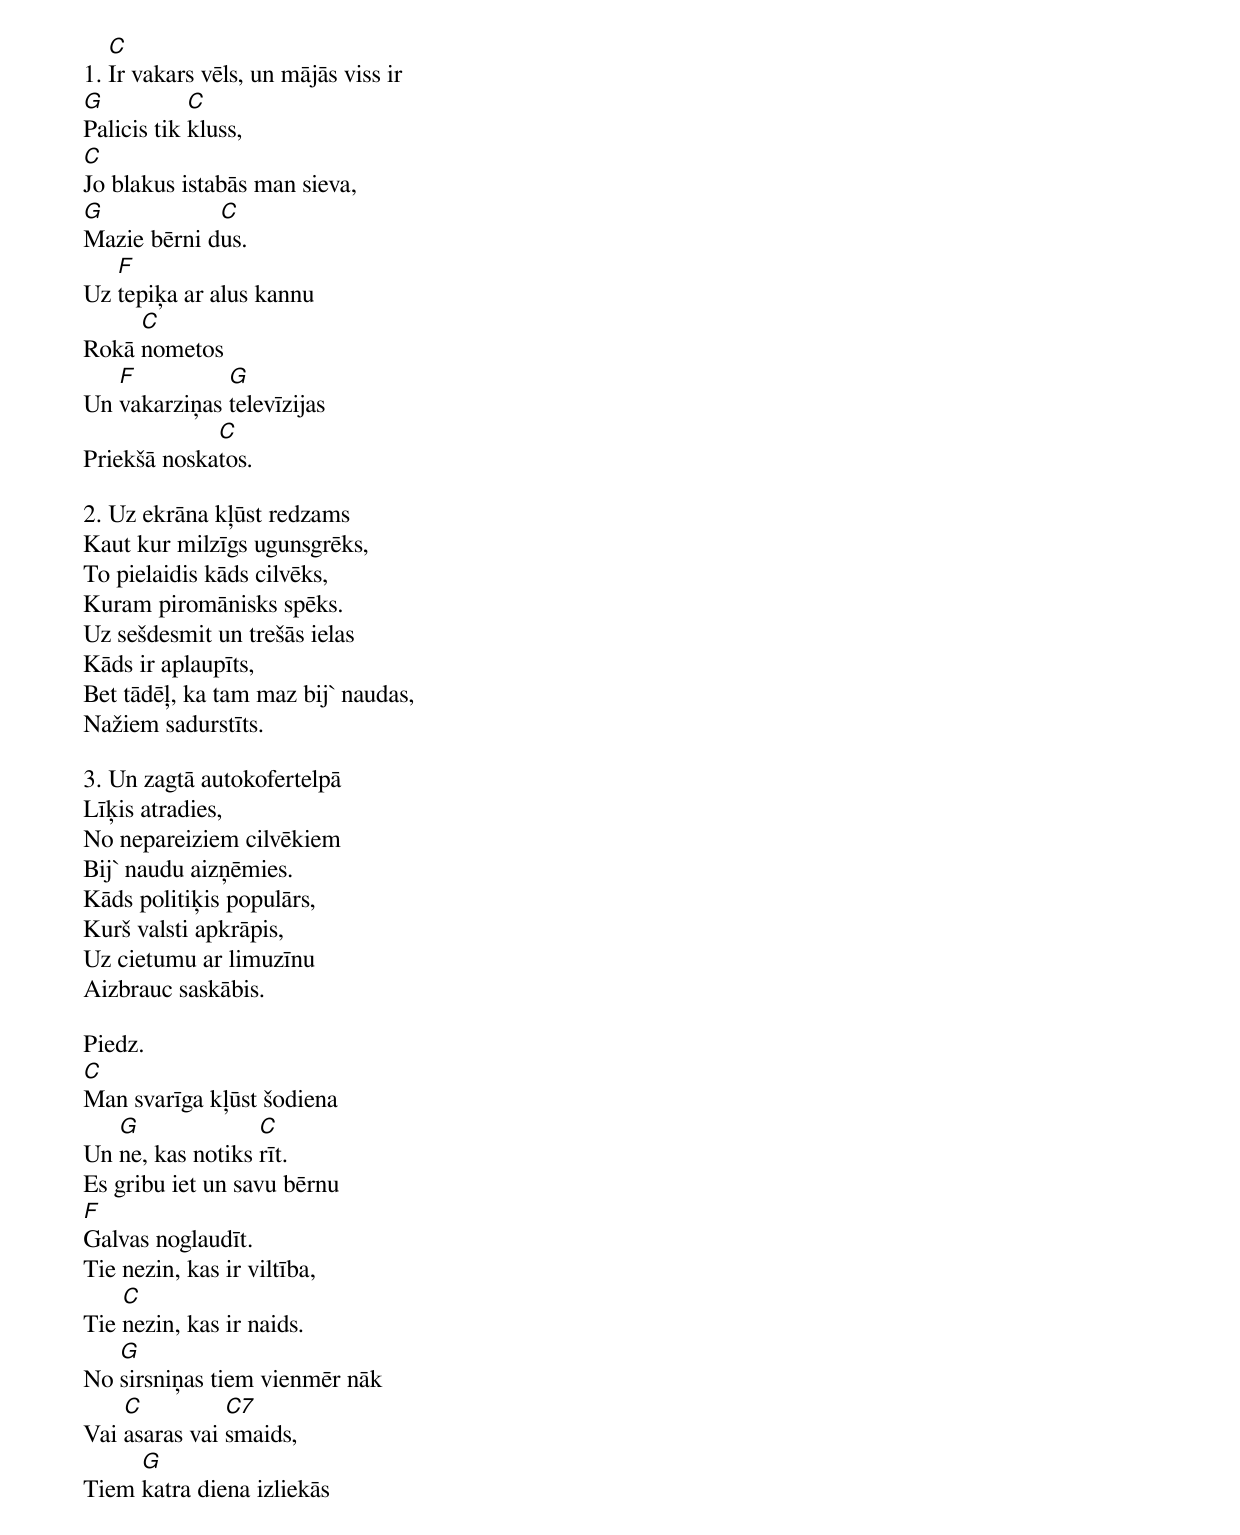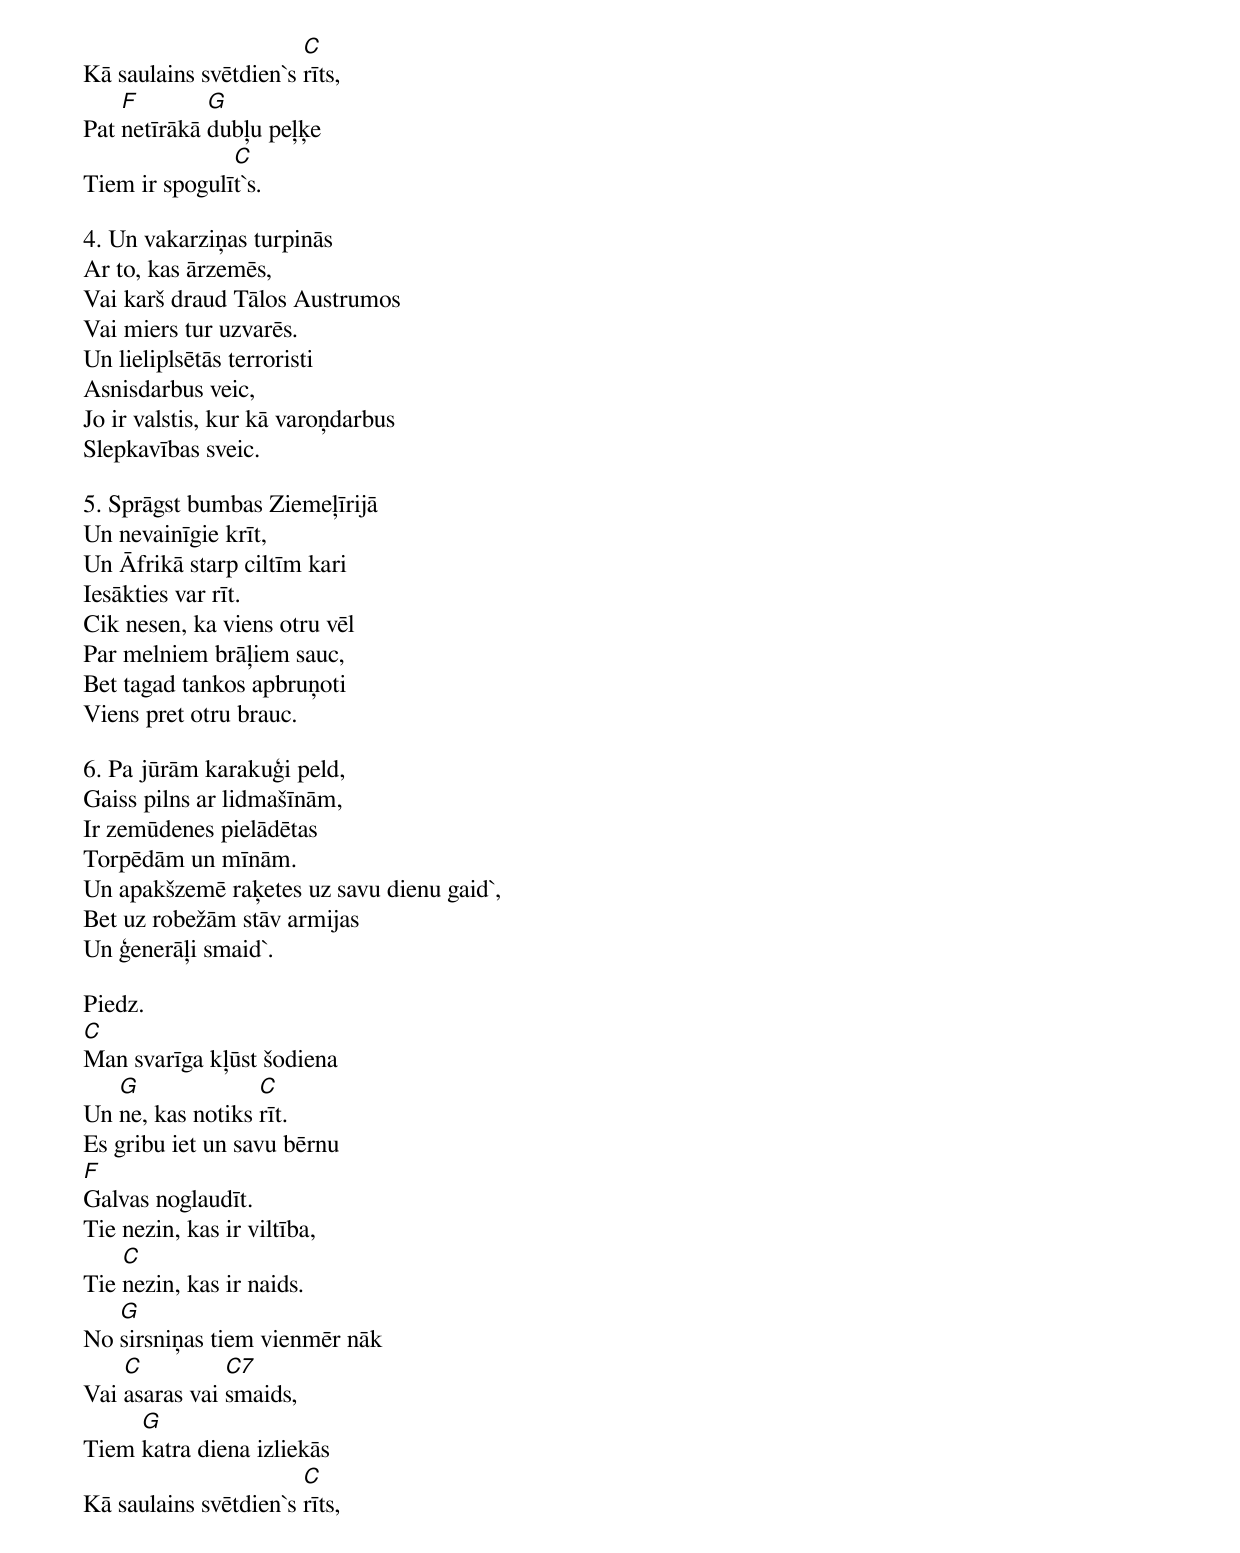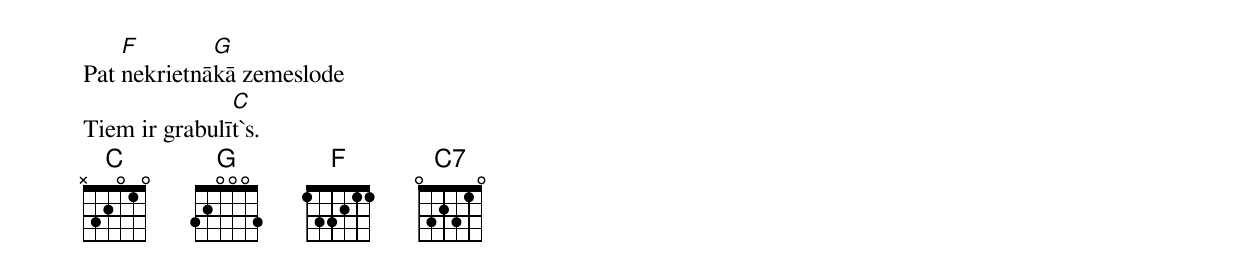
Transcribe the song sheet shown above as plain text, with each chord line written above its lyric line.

   C
1. Ir vakars vēls, un mājās viss ir
G           C
Palicis tik kluss,
C
Jo blakus istabās man sieva,
G            C
Mazie bērni dus.
   F
Uz tepiķa ar alus kannu
     C
Rokā nometos
   F          G
Un vakarziņas televīzijas
             C
Priekšā noskatos.

2. Uz ekrāna kļūst redzams
Kaut kur milzīgs ugunsgrēks,
To pielaidis kāds cilvēks,
Kuram piromānisks spēks.
Uz sešdesmit un trešās ielas
Kāds ir aplaupīts,
Bet tādēļ, ka tam maz bij` naudas,
Nažiem sadurstīts.

3. Un zagtā autokofertelpā
Līķis atradies,
No nepareiziem cilvēkiem
Bij` naudu aizņēmies.
Kāds politiķis populārs,
Kurš valsti apkrāpis,
Uz cietumu ar limuzīnu
Aizbrauc saskābis.

Piedz.
C
Man svarīga kļūst šodiena
   G              C
Un ne, kas notiks rīt.
Es gribu iet un savu bērnu
F
Galvas noglaudīt.
Tie nezin, kas ir viltība,
    C
Tie nezin, kas ir naids.
   G
No sirsniņas tiem vienmēr nāk
    C          C7
Vai asaras vai smaids,
     G
Tiem katra diena izliekās
                       C
Kā saulains svētdien`s rīts,
    F        G
Pat netīrākā dubļu peļķe
               C
Tiem ir spogulīt`s.

4. Un vakarziņas turpinās
Ar to, kas ārzemēs,
Vai karš draud Tālos Austrumos
Vai miers tur uzvarēs.
Un lieliplsētās terroristi
Asnisdarbus veic,
Jo ir valstis, kur kā varoņdarbus
Slepkavības sveic.

5. Sprāgst bumbas Ziemeļīrijā
Un nevainīgie krīt,
Un Āfrikā starp ciltīm kari
Iesākties var rīt.
Cik nesen, ka viens otru vēl
Par melniem brāļiem sauc,
Bet tagad tankos apbruņoti
Viens pret otru brauc.

6. Pa jūrām karakuģi peld,
Gaiss pilns ar lidmašīnām,
Ir zemūdenes pielādētas
Torpēdām un mīnām.
Un apakšzemē raķetes uz savu dienu gaid`,
Bet uz robežām stāv armijas
Un ģenerāļi smaid`.

Piedz.
C
Man svarīga kļūst šodiena
   G              C
Un ne, kas notiks rīt.
Es gribu iet un savu bērnu
F
Galvas noglaudīt.
Tie nezin, kas ir viltība,
    C
Tie nezin, kas ir naids.
   G
No sirsniņas tiem vienmēr nāk
    C          C7
Vai asaras vai smaids,
     G
Tiem katra diena izliekās
                       C
Kā saulains svētdien`s rīts,
    F        G
Pat nekrietnākā zemeslode
               C
Tiem ir grabulīt`s.
